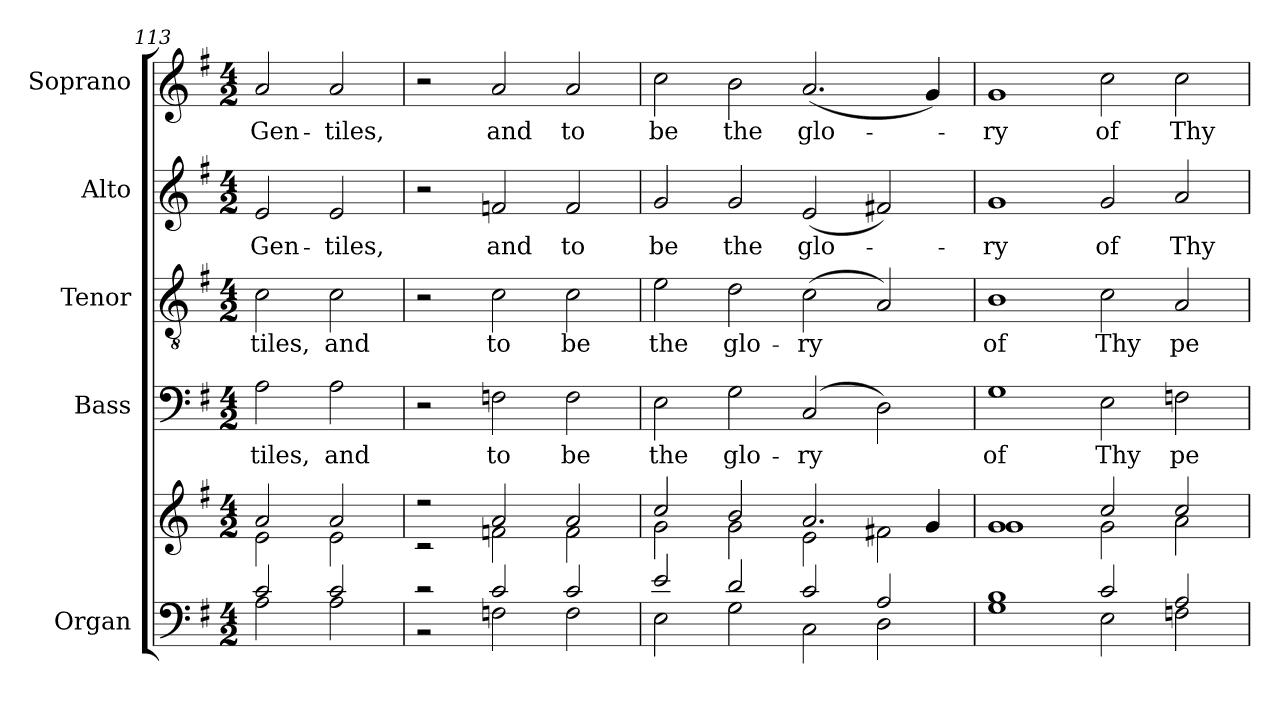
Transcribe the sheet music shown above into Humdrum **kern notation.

**kern	**kern	**kern	**text	**kern	**text	**kern	**text	**kern	**text
*part5	*part5	*part4	*part4	*part3	*part3	*part2	*part2	*part1	*part1
*staff6	*staff5	*staff4	*staff4	*staff3	*staff3	*staff2	*staff2	*staff1	*staff1
*I"Organ	*	*I"Bass	*	*I"Tenor	*	*I"Alto	*	*I"Soprano	*
*I'Org.	*	*I'B.	*	*I'T.	*	*I'A.	*	*I'S.	*
*clefF4	*clefG2	*clefF4	*	*clefGv2	*	*clefG2	*	*clefG2	*
*	*	*	*	*ITrd7c12	*	*	*	*	*
*k[f#]	*k[f#]	*k[f#]	*	*k[f#]	*	*k[f#]	*	*k[f#]	*
*G:	*G:	*G:	*	*G:	*	*G:	*	*G:	*
*M4/2	*M4/2	*M4/2	*	*M4/2	*	*M4/2	*	*M4/2	*
=113	=113	=113	=113	=113	=113	=113	=113	=113	=113
*^	*^	*	*	*	*	*	*	*	*
!	!	!	!	!	!LO:LY:b:color=#000000	!	!	!	!	!	!
!	!	!	!	!	!	!	!LO:LY:b:color=#000000	!	!	!	!
!	!	!	!	!	!	!	!	!	!LO:LY:b:color=#000000	!	!
!	!	!	!	!	!	!	!	!	!	!	!LO:LY:b:color=#000000
2ci/	2Ai\	2ai/	2ei\	2Ai\	-tiles,	2Ci\	-tiles,	2ei/	Gen-	2ai/	Gen-
!	!	!	!	!	!LO:LY:b:color=#000000	!	!	!	!	!	!
!	!	!	!	!	!	!	!LO:LY:b:color=#000000	!	!	!	!
!	!	!	!	!	!	!	!	!	!LO:LY:b:color=#000000	!	!
!	!	!	!	!	!	!	!	!	!	!	!LO:LY:b:color=#000000
2ci/	2Ai\	2ai/	2ei\	2Ai\	and	2Ci\	and	2ei/	-tiles,	2ai/	-tiles,
=114	=114	=114	=114	=114	=114	=114	=114	=114	=114	=114	=114
2r	2r	2r	2r	2r	.	2r	.	2r	.	2r	.
!	!	!	!	!	!LO:LY:b:color=#000000	!	!	!	!	!	!
!	!	!	!	!	!	!	!LO:LY:b:color=#000000	!	!	!	!
!	!	!	!	!	!	!	!	!	!LO:LY:b:color=#000000	!	!
!	!	!	!	!	!	!	!	!	!	!	!LO:LY:b:color=#000000
2ci/	2Fni\	2ai/	2fni\	2Fni\	to	2Ci\	to	2fni/	and	2ai/	and
!	!	!	!	!	!LO:LY:b:color=#000000	!	!	!	!	!	!
!	!	!	!	!	!	!	!LO:LY:b:color=#000000	!	!	!	!
!	!	!	!	!	!	!	!	!	!LO:LY:b:color=#000000	!	!
!	!	!	!	!	!	!	!	!	!	!	!LO:LY:b:color=#000000
2ci/	2Fi\	2ai/	2fi\	2Fi\	be	2Ci\	be	2fi/	to	2ai/	to
=115	=115	=115	=115	=115	=115	=115	=115	=115	=115	=115	=115
!	!	!	!	!	!LO:LY:b:color=#000000	!	!	!	!	!	!
!	!	!	!	!	!	!	!LO:LY:b:color=#000000	!	!	!	!
!	!	!	!	!	!	!	!	!	!LO:LY:b:color=#000000	!	!
!	!	!	!	!	!	!	!	!	!	!	!LO:LY:b:color=#000000
2ei/	2Ei\	2cci/	2gi\	2Ei\	the	2Ei\	the	2gi/	be	2cci\	be
!	!	!	!	!	!LO:LY:b:color=#000000	!	!	!	!	!	!
!	!	!	!	!	!	!	!LO:LY:b:color=#000000	!	!	!	!
!	!	!	!	!	!	!	!	!	!LO:LY:b:color=#000000	!	!
!	!	!	!	!	!	!	!	!	!	!	!LO:LY:b:color=#000000
2di/	2Gi\	2bi/	2gi\	2Gi\	glo-	2Di\	glo-	2gi/	the	2bi\	the
!	!	!	!	!	!LO:LY:b:color=#000000	!	!	!	!	!	!
!	!	!	!	!	!	!	!LO:LY:b:color=#000000	!	!	!	!
!	!	!	!	!	!	!	!	!	!LO:LY:b:color=#000000	!	!
!	!	!	!	!	!	!	!	!	!	!	!LO:LY:b:color=#000000
2ci/	2Ci\	2.ai/	2ei\	(2Ci/	-ry	(2Ci\	-ry	(2ei/	glo-	(2.ai/	glo-
2Ai/	2Di\	.	2f#Xi\	2Di\)	.	2AAi/)	.	2f#Xi/)	.	.	.
.	.	4gi/	.	.	.	.	.	.	.	4gi/)	.
=116	=116	=116	=116	=116	=116	=116	=116	=116	=116	=116	=116
!	!	!	!	!	!LO:LY:b:color=#000000	!	!	!	!	!	!
!	!	!	!	!	!	!	!LO:LY:b:color=#000000	!	!	!	!
!	!	!	!	!	!	!	!	!	!LO:LY:b:color=#000000	!	!
!	!	!	!	!	!	!	!	!	!	!	!LO:LY:b:color=#000000
1Bi	1Gi	1gi	1gi	1Gi	of	1BBi	of	1gi	-ry	1gi	-ry
!	!	!	!	!	!LO:LY:b:color=#000000	!	!	!	!	!	!
!	!	!	!	!	!	!	!LO:LY:b:color=#000000	!	!	!	!
!	!	!	!	!	!	!	!	!	!LO:LY:b:color=#000000	!	!
!	!	!	!	!	!	!	!	!	!	!	!LO:LY:b:color=#000000
2ci/	2Ei\	2cci/	2gi\	2Ei\	Thy	2Ci\	Thy	2gi/	of	2cci\	of
!	!	!	!	!	!LO:LY:b:color=#000000	!	!	!	!	!	!
!	!	!	!	!	!	!	!LO:LY:b:color=#000000	!	!	!	!
!	!	!	!	!	!	!	!	!	!LO:LY:b:color=#000000	!	!
!	!	!	!	!	!	!	!	!	!	!	!LO:LY:b:color=#000000
2Ai/	2Fni\	2cci/	2ai\	2Fni\	pe-	2AAi/	pe-	2ai/	Thy	2cci\	Thy
*v	*v	*	*	*	*	*	*	*	*	*	*
*	*v	*v	*	*	*	*	*	*	*	*
=	=	=	=	=	=	=	=	=	=
*-	*-	*-	*-	*-	*-	*-	*-	*-	*-
